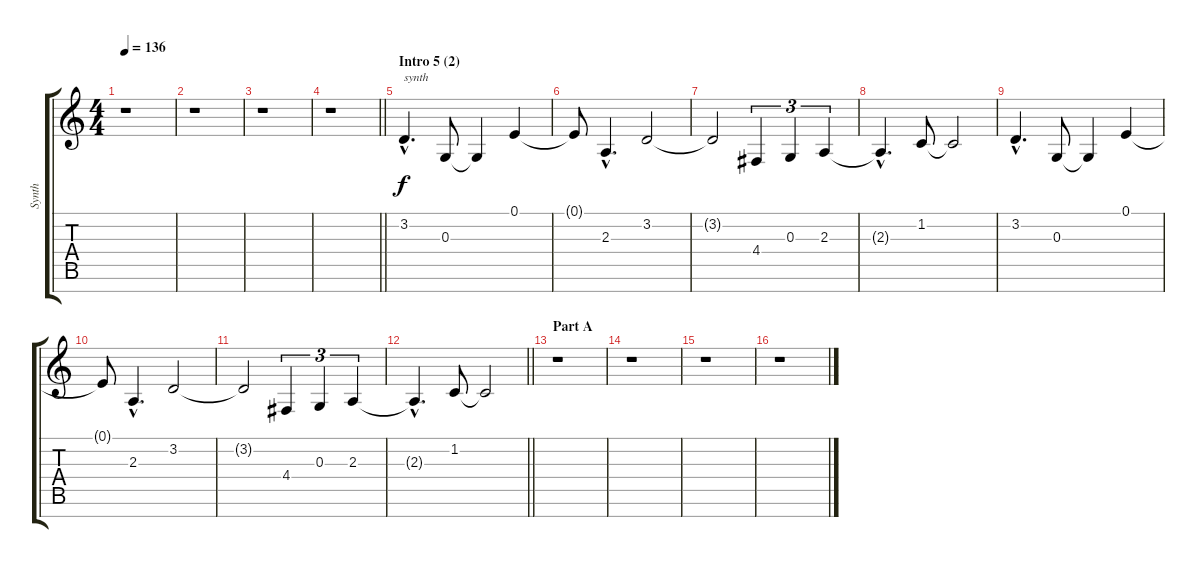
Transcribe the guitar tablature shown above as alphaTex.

\track ("Synth" "Synth") {instrument lead1square}
\staff {score tabs}
\tuning (E4 B3 G3 D3 A2 E2 B1) {hide}
\ts (4 4)
\tempo 136
\clef g2
\ks c
r.1{dy f} |
r.1 |
r.1 |
\barLineRight lightlight
r.1 |
\section ("" "Intro 5 (2)")
3.2{hac}.4{d txt "synth" instrument pad3polysynth} 0.3.8 0.3{t}.4 0.1.4 |
0.1{t}.8 2.3{hac}.4{d} 3.2.2 |
3.2{t}.2 4.4.4{tu (3 2)} 0.3.4{tu (3 2)} 2.3.4{tu (3 2)} |
2.3{hac t}.4{d} 1.2.8 1.2{t}.2 |
3.2{hac}.4{d} 0.3.8 0.3{t}.4 0.1.4 |
0.1{t}.8 2.3{hac}.4{d} 3.2.2 |
3.2{t}.2 4.4.4{tu (3 2)} 0.3.4{tu (3 2)} 2.3.4{tu (3 2)} |
\barLineRight lightlight
2.3{hac t}.4{d} 1.2.8 1.2{t}.2 |
\section ("" "Part A")
r.1 |
r.1 |
r.1 |
r.1
